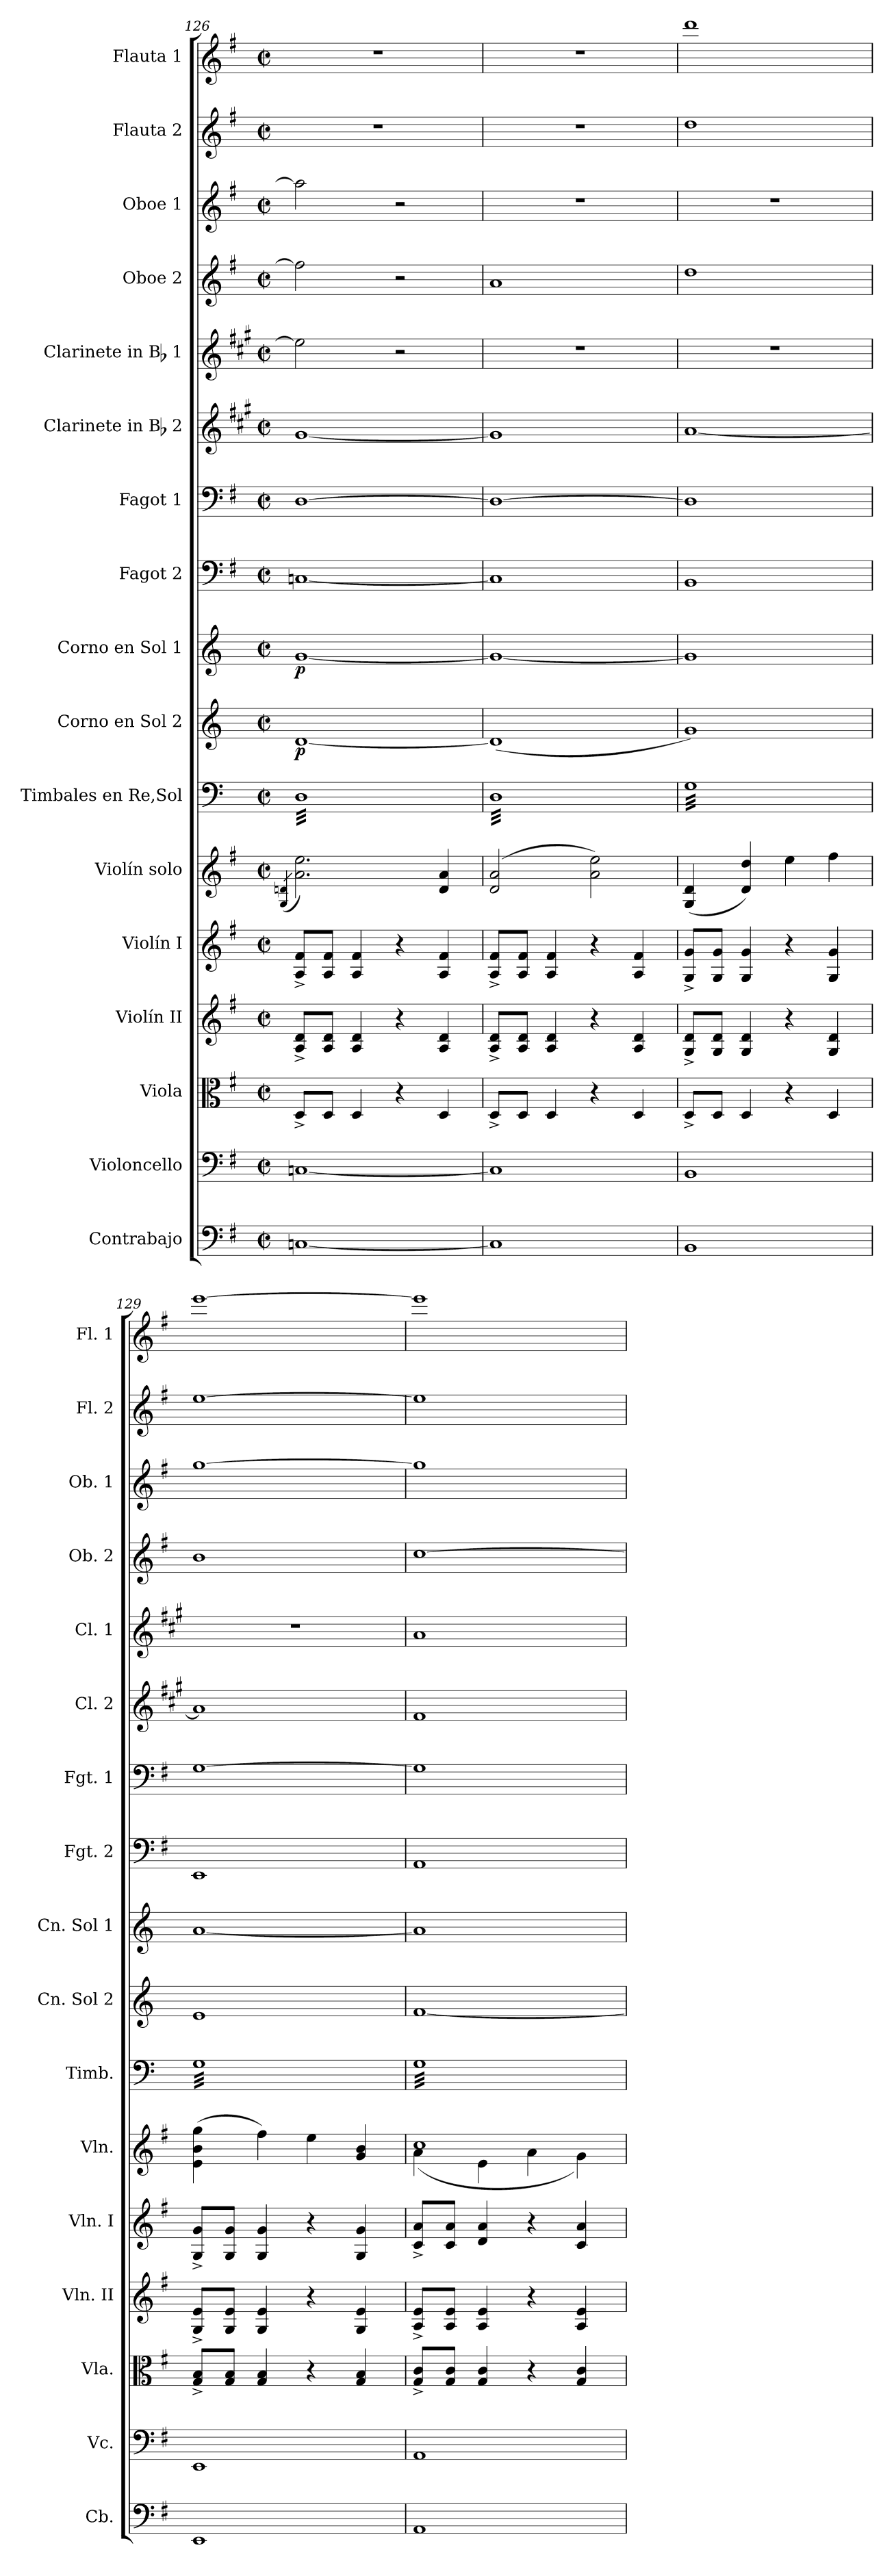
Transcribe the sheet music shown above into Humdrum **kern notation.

**kern	**kern	**kern	**kern	**kern	**kern	**kern	**kern	**dynam	**kern	**dynam	**kern	**kern	**kern	**kern	**kern	**kern	**kern	**kern
*part17	*part16	*part15	*part14	*part13	*part12	*part11	*part10	*part10	*part9	*part9	*part8	*part7	*part6	*part5	*part4	*part3	*part2	*part1
*staff17	*staff16	*staff15	*staff14	*staff13	*staff12	*staff11	*staff10	*staff10	*staff9	*staff9	*staff8	*staff7	*staff6	*staff5	*staff4	*staff3	*staff2	*staff1
*I"Contrabajo	*I"Violoncello	*I"Viola	*I"Violín II	*I"Violín I	*I"Violín solo	*I"Timbales en Re,Sol	*I"Corno en Sol 2	*	*I"Corno en Sol 1	*	*I"Fagot 2	*I"Fagot 1	*I"Clarinete in Bb 2	*I"Clarinete in Bb 1	*I"Oboe 2	*I"Oboe 1	*I"Flauta 2	*I"Flauta 1
*I'Cb.	*I'Vc.	*I'Vla.	*I'Vln. II	*I'Vln. I	*I'Vln.	*I'Timb.	*I'Cn. Sol 2	*	*I'Cn. Sol 1	*	*I'Fgt. 2	*I'Fgt. 1	*I'Cl. 2	*I'Cl. 1	*I'Ob. 2	*I'Ob. 1	*I'Fl. 2	*I'Fl. 1
!!LO:PB:g=z
*clefF4	*clefF4	*clefC3	*clefG2	*clefG2	*clefG2	*clefF4	*clefG2	*	*clefG2	*	*clefF4	*clefF4	*clefG2	*clefG2	*clefG2	*clefG2	*clefG2	*clefG2
*ITrd7c12	*	*	*	*	*	*	*ITrd3c5	*	*ITrd3c5	*	*	*	*ITrd1c2	*ITrd1c2	*	*	*	*
*k[f#]	*k[f#]	*k[f#]	*k[f#]	*k[f#]	*k[f#]	*k[]	*k[f#]	*	*k[f#]	*	*k[f#]	*k[f#]	*k[f#]	*k[f#]	*k[f#]	*k[f#]	*k[f#]	*k[f#]
*G:	*G:	*G:	*G:	*G:	*G:	*C:	*G:	*	*G:	*	*G:	*G:	*G:	*G:	*G:	*G:	*G:	*G:
*M2/2	*M2/2	*M2/2	*M2/2	*M2/2	*M2/2	*M2/2	*M2/2	*	*M2/2	*	*M2/2	*M2/2	*M2/2	*M2/2	*M2/2	*M2/2	*M2/2	*M2/2
*met(c|)	*met(c|)	*met(c|)	*met(c|)	*met(c|)	*met(c|)	*met(c|)	*met(c|)	*	*met(c|)	*	*met(c|)	*met(c|)	*met(c|)	*met(c|)	*met(c|)	*met(c|)	*met(c|)	*met(c|)
=126	=126	=126	=126	=126	=126	=126	=126	=126	=126	=126	=126	=126	=126	=126	=126	=126	=126	=126
.	.	.	.	.	(4qGi/ 4qdni	.	.	.	.	.	.	.	.	.	.	.	.	.
*	*	*	*	*	*	*tremolo	*	*	*	*	*	*	*	*	*	*	*	*
[<1CCni	[<1Cni	8D^i/L	8Ai/^ 8di^L	8Ai/^ 8f#i^L	2.ai\ 2.eei)	32DiLLL	[<1Ai	p	[<1di	p	[<1Cni	[>1Di	[<1f#i	2ddi\]	2ff#i\]	2aai\]	1r	1r
.	.	.	.	.	.	32Di	.	.	.	.	.	.	.	.	.	.	.	.
.	.	.	.	.	.	32Di	.	.	.	.	.	.	.	.	.	.	.	.
.	.	.	.	.	.	32Di	.	.	.	.	.	.	.	.	.	.	.	.
.	.	8Di/J	8Ai/ 8diJ	8Ai/ 8f#iJ	.	32Di	.	.	.	.	.	.	.	.	.	.	.	.
.	.	.	.	.	.	32Di	.	.	.	.	.	.	.	.	.	.	.	.
.	.	.	.	.	.	32Di	.	.	.	.	.	.	.	.	.	.	.	.
.	.	.	.	.	.	32Di	.	.	.	.	.	.	.	.	.	.	.	.
.	.	4Di/	4Ai/ 4di	4Ai/ 4f#i	.	32Di	.	.	.	.	.	.	.	.	.	.	.	.
.	.	.	.	.	.	32Di	.	.	.	.	.	.	.	.	.	.	.	.
.	.	.	.	.	.	32Di	.	.	.	.	.	.	.	.	.	.	.	.
.	.	.	.	.	.	32Di	.	.	.	.	.	.	.	.	.	.	.	.
.	.	.	.	.	.	32Di	.	.	.	.	.	.	.	.	.	.	.	.
.	.	.	.	.	.	32Di	.	.	.	.	.	.	.	.	.	.	.	.
.	.	.	.	.	.	32Di	.	.	.	.	.	.	.	.	.	.	.	.
.	.	.	.	.	.	32Di	.	.	.	.	.	.	.	.	.	.	.	.
.	.	4r	4r	4r	.	32Di	.	.	.	.	.	.	.	2r	2r	2r	.	.
.	.	.	.	.	.	32Di	.	.	.	.	.	.	.	.	.	.	.	.
.	.	.	.	.	.	32Di	.	.	.	.	.	.	.	.	.	.	.	.
.	.	.	.	.	.	32Di	.	.	.	.	.	.	.	.	.	.	.	.
.	.	.	.	.	.	32Di	.	.	.	.	.	.	.	.	.	.	.	.
.	.	.	.	.	.	32Di	.	.	.	.	.	.	.	.	.	.	.	.
.	.	.	.	.	.	32Di	.	.	.	.	.	.	.	.	.	.	.	.
.	.	.	.	.	.	32Di	.	.	.	.	.	.	.	.	.	.	.	.
.	.	4Di/	4Ai/ 4di	4Ai/ 4f#i	4di/ 4ai	32Di	.	.	.	.	.	.	.	.	.	.	.	.
.	.	.	.	.	.	32Di	.	.	.	.	.	.	.	.	.	.	.	.
.	.	.	.	.	.	32Di	.	.	.	.	.	.	.	.	.	.	.	.
.	.	.	.	.	.	32Di	.	.	.	.	.	.	.	.	.	.	.	.
.	.	.	.	.	.	32Di	.	.	.	.	.	.	.	.	.	.	.	.
.	.	.	.	.	.	32Di	.	.	.	.	.	.	.	.	.	.	.	.
.	.	.	.	.	.	32Di	.	.	.	.	.	.	.	.	.	.	.	.
.	.	.	.	.	.	32DiJJJ	.	.	.	.	.	.	.	.	.	.	.	.
=127	=127	=127	=127	=127	=127	=127	=127	=127	=127	=127	=127	=127	=127	=127	=127	=127	=127	=127
1CCi]	1Ci]	8D^i/L	8Ai/^ 8di^L	8Ai/^ 8f#i^L	(2di/ 2ai	32DiLLL	(1Ai]	.	1di_<	.	1Ci]	1Di_>	1f#i]	1r	1ai	1r	1r	1r
.	.	.	.	.	.	32Di	.	.	.	.	.	.	.	.	.	.	.	.
.	.	.	.	.	.	32Di	.	.	.	.	.	.	.	.	.	.	.	.
.	.	.	.	.	.	32Di	.	.	.	.	.	.	.	.	.	.	.	.
.	.	8Di/J	8Ai/ 8diJ	8Ai/ 8f#iJ	.	32Di	.	.	.	.	.	.	.	.	.	.	.	.
.	.	.	.	.	.	32Di	.	.	.	.	.	.	.	.	.	.	.	.
.	.	.	.	.	.	32Di	.	.	.	.	.	.	.	.	.	.	.	.
.	.	.	.	.	.	32Di	.	.	.	.	.	.	.	.	.	.	.	.
.	.	4Di/	4Ai/ 4di	4Ai/ 4f#i	.	32Di	.	.	.	.	.	.	.	.	.	.	.	.
.	.	.	.	.	.	32Di	.	.	.	.	.	.	.	.	.	.	.	.
.	.	.	.	.	.	32Di	.	.	.	.	.	.	.	.	.	.	.	.
.	.	.	.	.	.	32Di	.	.	.	.	.	.	.	.	.	.	.	.
.	.	.	.	.	.	32Di	.	.	.	.	.	.	.	.	.	.	.	.
.	.	.	.	.	.	32Di	.	.	.	.	.	.	.	.	.	.	.	.
.	.	.	.	.	.	32Di	.	.	.	.	.	.	.	.	.	.	.	.
.	.	.	.	.	.	32Di	.	.	.	.	.	.	.	.	.	.	.	.
.	.	4r	4r	4r	2ai\ 2eei)	32Di	.	.	.	.	.	.	.	.	.	.	.	.
.	.	.	.	.	.	32Di	.	.	.	.	.	.	.	.	.	.	.	.
.	.	.	.	.	.	32Di	.	.	.	.	.	.	.	.	.	.	.	.
.	.	.	.	.	.	32Di	.	.	.	.	.	.	.	.	.	.	.	.
.	.	.	.	.	.	32Di	.	.	.	.	.	.	.	.	.	.	.	.
.	.	.	.	.	.	32Di	.	.	.	.	.	.	.	.	.	.	.	.
.	.	.	.	.	.	32Di	.	.	.	.	.	.	.	.	.	.	.	.
.	.	.	.	.	.	32Di	.	.	.	.	.	.	.	.	.	.	.	.
.	.	4Di/	4Ai/ 4di	4Ai/ 4f#i	.	32Di	.	.	.	.	.	.	.	.	.	.	.	.
.	.	.	.	.	.	32Di	.	.	.	.	.	.	.	.	.	.	.	.
.	.	.	.	.	.	32Di	.	.	.	.	.	.	.	.	.	.	.	.
.	.	.	.	.	.	32Di	.	.	.	.	.	.	.	.	.	.	.	.
.	.	.	.	.	.	32Di	.	.	.	.	.	.	.	.	.	.	.	.
.	.	.	.	.	.	32Di	.	.	.	.	.	.	.	.	.	.	.	.
.	.	.	.	.	.	32Di	.	.	.	.	.	.	.	.	.	.	.	.
.	.	.	.	.	.	32DiJJJ	.	.	.	.	.	.	.	.	.	.	.	.
=128	=128	=128	=128	=128	=128	=128	=128	=128	=128	=128	=128	=128	=128	=128	=128	=128	=128	=128
1BBBi	1BBi	8D^i/L	8Gi/^ 8di^L	8Gi/^ 8gi^L	(4Gi/ 4di	32GiLLL	1di)	.	1di]	.	1BBi	1Di]	[<1gi	1r	1ddi	1r	1ddi	1dddi
.	.	.	.	.	.	32Gi	.	.	.	.	.	.	.	.	.	.	.	.
.	.	.	.	.	.	32Gi	.	.	.	.	.	.	.	.	.	.	.	.
.	.	.	.	.	.	32Gi	.	.	.	.	.	.	.	.	.	.	.	.
.	.	8Di/J	8Gi/ 8diJ	8Gi/ 8giJ	.	32Gi	.	.	.	.	.	.	.	.	.	.	.	.
.	.	.	.	.	.	32Gi	.	.	.	.	.	.	.	.	.	.	.	.
.	.	.	.	.	.	32Gi	.	.	.	.	.	.	.	.	.	.	.	.
.	.	.	.	.	.	32Gi	.	.	.	.	.	.	.	.	.	.	.	.
.	.	4Di/	4Gi/ 4di	4Gi/ 4gi	4di/ 4ddi)	32Gi	.	.	.	.	.	.	.	.	.	.	.	.
.	.	.	.	.	.	32Gi	.	.	.	.	.	.	.	.	.	.	.	.
.	.	.	.	.	.	32Gi	.	.	.	.	.	.	.	.	.	.	.	.
.	.	.	.	.	.	32Gi	.	.	.	.	.	.	.	.	.	.	.	.
.	.	.	.	.	.	32Gi	.	.	.	.	.	.	.	.	.	.	.	.
.	.	.	.	.	.	32Gi	.	.	.	.	.	.	.	.	.	.	.	.
.	.	.	.	.	.	32Gi	.	.	.	.	.	.	.	.	.	.	.	.
.	.	.	.	.	.	32Gi	.	.	.	.	.	.	.	.	.	.	.	.
.	.	4r	4r	4r	4eei\	32Gi	.	.	.	.	.	.	.	.	.	.	.	.
.	.	.	.	.	.	32Gi	.	.	.	.	.	.	.	.	.	.	.	.
.	.	.	.	.	.	32Gi	.	.	.	.	.	.	.	.	.	.	.	.
.	.	.	.	.	.	32Gi	.	.	.	.	.	.	.	.	.	.	.	.
.	.	.	.	.	.	32Gi	.	.	.	.	.	.	.	.	.	.	.	.
.	.	.	.	.	.	32Gi	.	.	.	.	.	.	.	.	.	.	.	.
.	.	.	.	.	.	32Gi	.	.	.	.	.	.	.	.	.	.	.	.
.	.	.	.	.	.	32Gi	.	.	.	.	.	.	.	.	.	.	.	.
.	.	4Di/	4Gi/ 4di	4Gi/ 4gi	4ff#i\	32Gi	.	.	.	.	.	.	.	.	.	.	.	.
.	.	.	.	.	.	32Gi	.	.	.	.	.	.	.	.	.	.	.	.
.	.	.	.	.	.	32Gi	.	.	.	.	.	.	.	.	.	.	.	.
.	.	.	.	.	.	32Gi	.	.	.	.	.	.	.	.	.	.	.	.
.	.	.	.	.	.	32Gi	.	.	.	.	.	.	.	.	.	.	.	.
.	.	.	.	.	.	32Gi	.	.	.	.	.	.	.	.	.	.	.	.
.	.	.	.	.	.	32Gi	.	.	.	.	.	.	.	.	.	.	.	.
.	.	.	.	.	.	32GiJJJ	.	.	.	.	.	.	.	.	.	.	.	.
=129	=129	=129	=129	=129	=129	=129	=129	=129	=129	=129	=129	=129	=129	=129	=129	=129	=129	=129
1EEEi	1EEi	8Gi/^ 8Bi^L	8Gi/^ 8ei^L	8Gi/^ 8gi^L	(4ei\ 4bi 4ggi	32GiLLL	1Bi	.	[<1ei	.	1EEi	[>1Gi	1gi]	1r	1bi	[>1ggi	[>1eei	[>1eeei
.	.	.	.	.	.	32Gi	.	.	.	.	.	.	.	.	.	.	.	.
.	.	.	.	.	.	32Gi	.	.	.	.	.	.	.	.	.	.	.	.
.	.	.	.	.	.	32Gi	.	.	.	.	.	.	.	.	.	.	.	.
.	.	8Gi/ 8BiJ	8Gi/ 8eiJ	8Gi/ 8giJ	.	32Gi	.	.	.	.	.	.	.	.	.	.	.	.
.	.	.	.	.	.	32Gi	.	.	.	.	.	.	.	.	.	.	.	.
.	.	.	.	.	.	32Gi	.	.	.	.	.	.	.	.	.	.	.	.
.	.	.	.	.	.	32Gi	.	.	.	.	.	.	.	.	.	.	.	.
.	.	4Gi/ 4Bi	4Gi/ 4ei	4Gi/ 4gi	4ff#i\)	32Gi	.	.	.	.	.	.	.	.	.	.	.	.
.	.	.	.	.	.	32Gi	.	.	.	.	.	.	.	.	.	.	.	.
.	.	.	.	.	.	32Gi	.	.	.	.	.	.	.	.	.	.	.	.
.	.	.	.	.	.	32Gi	.	.	.	.	.	.	.	.	.	.	.	.
.	.	.	.	.	.	32Gi	.	.	.	.	.	.	.	.	.	.	.	.
.	.	.	.	.	.	32Gi	.	.	.	.	.	.	.	.	.	.	.	.
.	.	.	.	.	.	32Gi	.	.	.	.	.	.	.	.	.	.	.	.
.	.	.	.	.	.	32Gi	.	.	.	.	.	.	.	.	.	.	.	.
.	.	4r	4r	4r	4eei\	32Gi	.	.	.	.	.	.	.	.	.	.	.	.
.	.	.	.	.	.	32Gi	.	.	.	.	.	.	.	.	.	.	.	.
.	.	.	.	.	.	32Gi	.	.	.	.	.	.	.	.	.	.	.	.
.	.	.	.	.	.	32Gi	.	.	.	.	.	.	.	.	.	.	.	.
.	.	.	.	.	.	32Gi	.	.	.	.	.	.	.	.	.	.	.	.
.	.	.	.	.	.	32Gi	.	.	.	.	.	.	.	.	.	.	.	.
.	.	.	.	.	.	32Gi	.	.	.	.	.	.	.	.	.	.	.	.
.	.	.	.	.	.	32Gi	.	.	.	.	.	.	.	.	.	.	.	.
.	.	4Gi/ 4Bi	4Gi/ 4ei	4Gi/ 4gi	4gi/ 4bi	32Gi	.	.	.	.	.	.	.	.	.	.	.	.
.	.	.	.	.	.	32Gi	.	.	.	.	.	.	.	.	.	.	.	.
.	.	.	.	.	.	32Gi	.	.	.	.	.	.	.	.	.	.	.	.
.	.	.	.	.	.	32Gi	.	.	.	.	.	.	.	.	.	.	.	.
.	.	.	.	.	.	32Gi	.	.	.	.	.	.	.	.	.	.	.	.
.	.	.	.	.	.	32Gi	.	.	.	.	.	.	.	.	.	.	.	.
.	.	.	.	.	.	32Gi	.	.	.	.	.	.	.	.	.	.	.	.
.	.	.	.	.	.	32GiJJJ	.	.	.	.	.	.	.	.	.	.	.	.
=130	=130	=130	=130	=130	=130	=130	=130	=130	=130	=130	=130	=130	=130	=130	=130	=130	=130	=130
*	*	*	*	*	*^	*	*	*	*	*	*	*	*	*	*	*	*	*
1AAAi	1AAi	8Gi/^ 8ci^L	8Ai/^ 8ei^L	8ci/^ 8ai^L	1cci	(4ai\	32GiLLL	[<1ci	.	1ei]	.	1AAi	1Gi]	1ei	1gi	[>1cci	1ggi]	1eei]	1eeei]
.	.	.	.	.	.	.	32Gi	.	.	.	.	.	.	.	.	.	.	.	.
.	.	.	.	.	.	.	32Gi	.	.	.	.	.	.	.	.	.	.	.	.
.	.	.	.	.	.	.	32Gi	.	.	.	.	.	.	.	.	.	.	.	.
.	.	8Gi/ 8ciJ	8Ai/ 8eiJ	8ci/ 8aiJ	.	.	32Gi	.	.	.	.	.	.	.	.	.	.	.	.
.	.	.	.	.	.	.	32Gi	.	.	.	.	.	.	.	.	.	.	.	.
.	.	.	.	.	.	.	32Gi	.	.	.	.	.	.	.	.	.	.	.	.
.	.	.	.	.	.	.	32Gi	.	.	.	.	.	.	.	.	.	.	.	.
.	.	4Gi/ 4ci	4Ai/ 4ei	4di/ 4ai	.	4ei\	32Gi	.	.	.	.	.	.	.	.	.	.	.	.
.	.	.	.	.	.	.	32Gi	.	.	.	.	.	.	.	.	.	.	.	.
.	.	.	.	.	.	.	32Gi	.	.	.	.	.	.	.	.	.	.	.	.
.	.	.	.	.	.	.	32Gi	.	.	.	.	.	.	.	.	.	.	.	.
.	.	.	.	.	.	.	32Gi	.	.	.	.	.	.	.	.	.	.	.	.
.	.	.	.	.	.	.	32Gi	.	.	.	.	.	.	.	.	.	.	.	.
.	.	.	.	.	.	.	32Gi	.	.	.	.	.	.	.	.	.	.	.	.
.	.	.	.	.	.	.	32Gi	.	.	.	.	.	.	.	.	.	.	.	.
.	.	4r	4r	4r	.	4ai\	32Gi	.	.	.	.	.	.	.	.	.	.	.	.
.	.	.	.	.	.	.	32Gi	.	.	.	.	.	.	.	.	.	.	.	.
.	.	.	.	.	.	.	32Gi	.	.	.	.	.	.	.	.	.	.	.	.
.	.	.	.	.	.	.	32Gi	.	.	.	.	.	.	.	.	.	.	.	.
.	.	.	.	.	.	.	32Gi	.	.	.	.	.	.	.	.	.	.	.	.
.	.	.	.	.	.	.	32Gi	.	.	.	.	.	.	.	.	.	.	.	.
.	.	.	.	.	.	.	32Gi	.	.	.	.	.	.	.	.	.	.	.	.
.	.	.	.	.	.	.	32Gi	.	.	.	.	.	.	.	.	.	.	.	.
.	.	4Gi/ 4ci	4Ai/ 4ei	4ci/ 4ai	.	4gi\)	32Gi	.	.	.	.	.	.	.	.	.	.	.	.
.	.	.	.	.	.	.	32Gi	.	.	.	.	.	.	.	.	.	.	.	.
.	.	.	.	.	.	.	32Gi	.	.	.	.	.	.	.	.	.	.	.	.
.	.	.	.	.	.	.	32Gi	.	.	.	.	.	.	.	.	.	.	.	.
.	.	.	.	.	.	.	32Gi	.	.	.	.	.	.	.	.	.	.	.	.
.	.	.	.	.	.	.	32Gi	.	.	.	.	.	.	.	.	.	.	.	.
.	.	.	.	.	.	.	32Gi	.	.	.	.	.	.	.	.	.	.	.	.
.	.	.	.	.	.	.	32GiJJJ	.	.	.	.	.	.	.	.	.	.	.	.
*	*	*	*	*	*	*	*Xtremolo	*	*	*	*	*	*	*	*	*	*	*	*
*	*	*	*	*	*v	*v	*	*	*	*	*	*	*	*	*	*	*	*	*
=	=	=	=	=	=	=	=	=	=	=	=	=	=	=	=	=	=	=
*-	*-	*-	*-	*-	*-	*-	*-	*-	*-	*-	*-	*-	*-	*-	*-	*-	*-	*-
